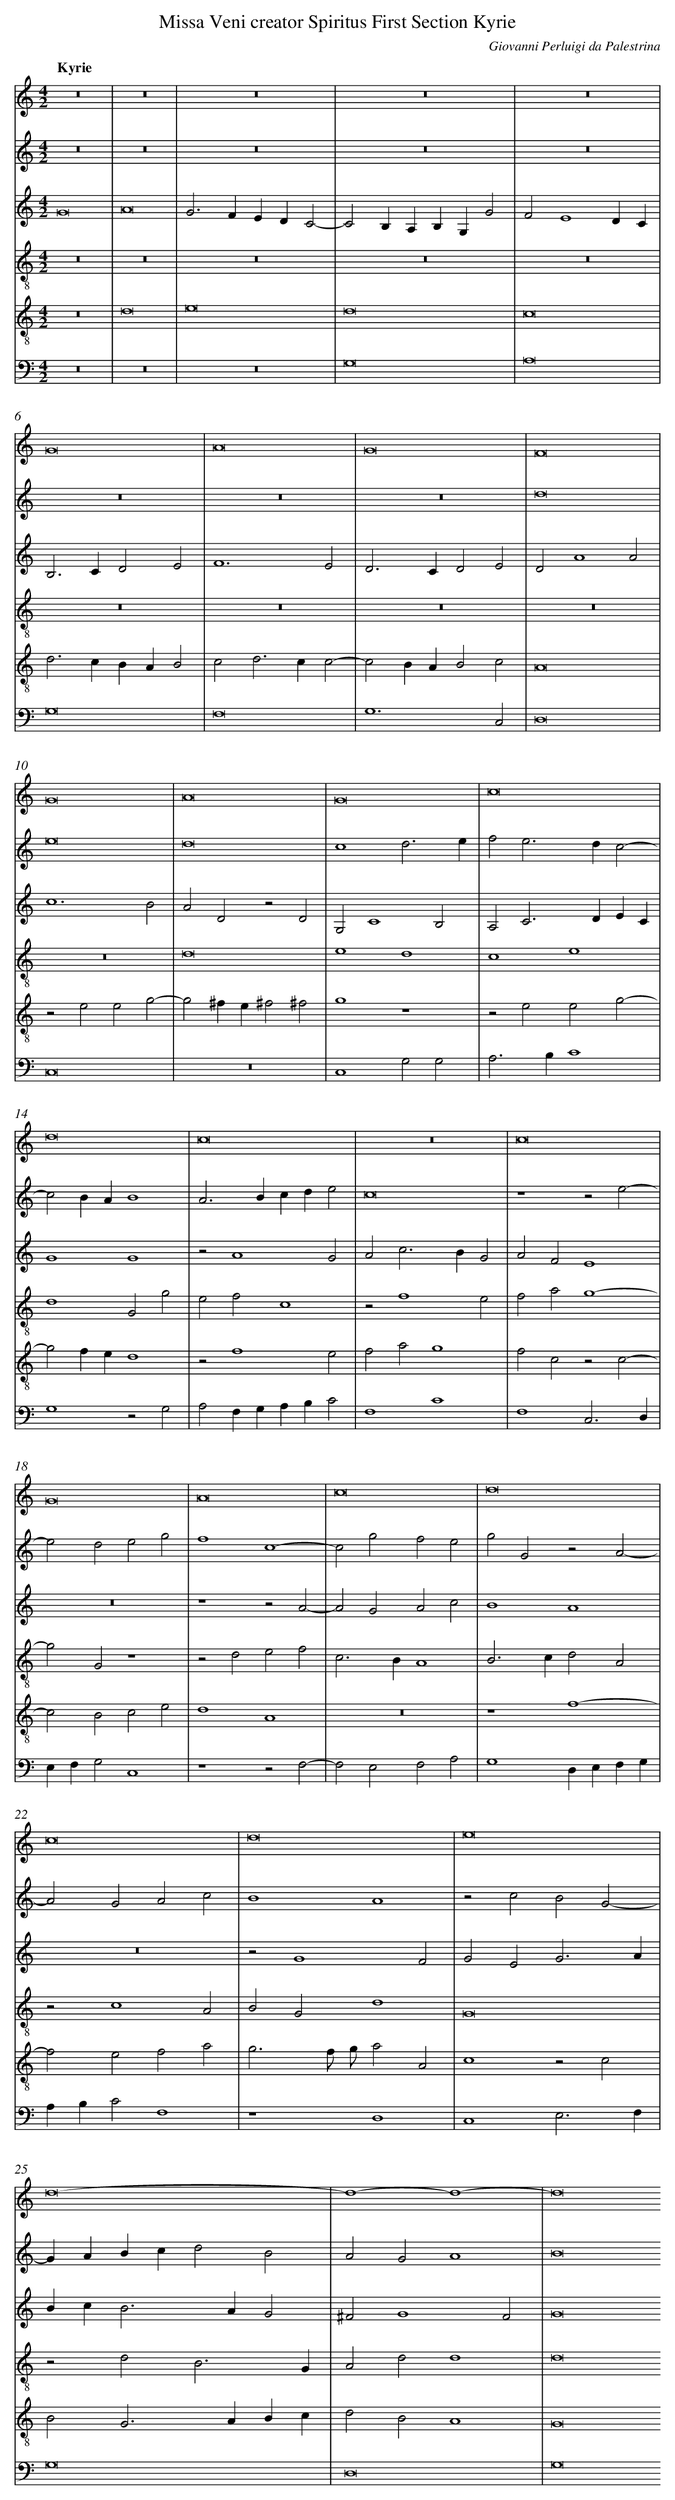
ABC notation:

X:1
T: Missa Veni creator Spiritus First Section Kyrie
C: Giovanni Perluigi da Palestrina
L: 1/4
M: 4/2
Q: "Kyrie"
V: 1 clef=treble
V: 2 clef=treble
V: 3 clef=treble
V: 4 clef=treble-8
V: 5 clef=treble-8
V: 6 clef=bass
K: C
[V:1] z8 |
[V:2] z8 |
[V:3] G8 |
[V:4] z8 |
[V:5] z8 |
[V:6] z8 |
[V:1] z8 |
[V:2] z8 |
[V:3] A8 |
[V:4] z8 |
[V:5] d8 |
[V:6] z8 |
[V:1] z8 |
[V:2] z8 |
[V:3] G2>F2EDC2- |
[V:4] z8 |
[V:5] e8 |
[V:6] z8 |
[V:1] z8 |
[V:2] z8 |
[V:3] C2B,A,B,G,G2 |
[V:4] z8 |
[V:5] d8 |
[V:6] G,8 |
[V:1] z8 |
[V:2] z8 |
[V:3] F2E4DC |
[V:4] z8 |
[V:5] c8 |
[V:6] A,8 |
[V:1] G8 |
[V:2] z8 |
[V:3] B,2>C2D2E2 |
[V:4] z8 |
[V:5] d2>c2BAB2 |
[V:6] G,8 |
[V:1] A8 |
[V:2] z8 |
[V:3] F6E2 |
[V:4] z8 |
[V:5] c2d2>c2c2- |
[V:6] F,8 |
[V:1] G8 |
[V:2] z8 |
[V:3] D2>C2D2E2 |
[V:4] z8 |
[V:5] c2BAB2c2 |
[V:6] G,6C,2 |
[V:1] F8 |
[V:2] d8 |
[V:3] D2A4A2 |
[V:4] z8 |
[V:5] A8 |
[V:6] D,8 |
[V:1] G8 |
[V:2] e8 |
[V:3] c6B2 |
[V:4] z8 |
[V:5] z2e2e2g2- |
[V:6] C,8 |
[V:1] A8 |
[V:2] d8 |
[V:3] A2D2z2D2 |
[V:4] d8 |
[V:5] g2^fe^f2^f2 |
[V:6] z8 |
[V:1] G8 |
[V:2] c4d3e |
[V:3] G,2C4B,2 |
[V:4] e4d4 |
[V:5] g4z4 |
[V:6] C,4G,2G,2 |
[V:1] c8 |
[V:2] f2e2>d2c2- |
[V:3] A,2C2>D2EC |
[V:4] c4e4 |
[V:5] z2e2e2g2- |
[V:6] A,2>B,2C4 |
[V:1] d8 |
[V:2] c2BAB4 |
[V:3] G4G4 |
[V:4] d4G2g2 |
[V:5] g2fed4 |
[V:6] G,4z2G,2 |
[V:1] c8 |
[V:2] A2>B2cde2 |
[V:3] z2A4G2 |
[V:4] e2f2c4 |
[V:5] z2f4e2 |
[V:6] A,2F,G,A,B,C2 |
[V:1] z8 |
[V:2] c8 |
[V:3] A2c2>B2G2 |
[V:4] z2f4e2 |
[V:5] f2a2g4 |
[V:6] F,4C4 |
[V:1] c8 |
[V:2] z4z2e2- |
[V:3] A2F2E4 |
[V:4] f2a2g4- |
[V:5] f2c2z2c2- |
[V:6] F,4C,3D, |
[V:1] G8 |
[V:2] e2d2e2g2 |
[V:3] z8 |
[V:4] g2G2z4 |
[V:5] c2B2c2e2 |
[V:6] E,F,G,2C,4 |
[V:1] A8 |
[V:2] f4c4- |
[V:3] z4z2A2- |
[V:4] z2d2e2f2 |
[V:5] d4A4 |
[V:6] z4z2F,2- |
[V:1] c8 |
[V:2] c2g2f2e2 |
[V:3] A2G2A2c2 |
[V:4] c2>B2A4 |
[V:5] z8 |
[V:6] F,2E,2F,2A,2 |
[V:1] d8 |
[V:2] g2G2z2A2- |
[V:3] B4A4 |
[V:4] B2>c2d2A2 |
[V:5] z4f4- |
[V:6] G,4D,E,F,G, |
[V:1] c8 |
[V:2] A2G2A2c2 |
[V:3] z8 |
[V:4] z2c4A2 |
[V:5] f2e2f2a2 |
[V:6] A,B,C2F,4 |
[V:1] d8 |
[V:2] B4A4 |
[V:3] z2G4F2 |
[V:4] B2G2d4 |
[V:5] g3f/ g/a2A2 |
[V:6] z4D,4 |
[V:1] e8 |
[V:2] z2c2B2G2- |
[V:3] G2E2G3A |
[V:4] G8 |
[V:5] c4z2c2 |
[V:6] C,4E,3F, |
[V:1] d8- |
[V:2] GABcd2B2 |
[V:3] Bc2<B2AG2 |
[V:4] z2d2B3G |
[V:5] B2G2>A2Bc |
[V:6] G,8 |
[V:1] d4-d4- |
[V:2] A2G2A4 |
[V:3] ^F2G4F2 |
[V:4] A2d2d4 |
[V:5] d2B2A4 |
[V:6] D,8 |
[V:1] d8
[V:2] B8
[V:3] G8
[V:4] d8
[V:5] G8
[V:6] G,8
